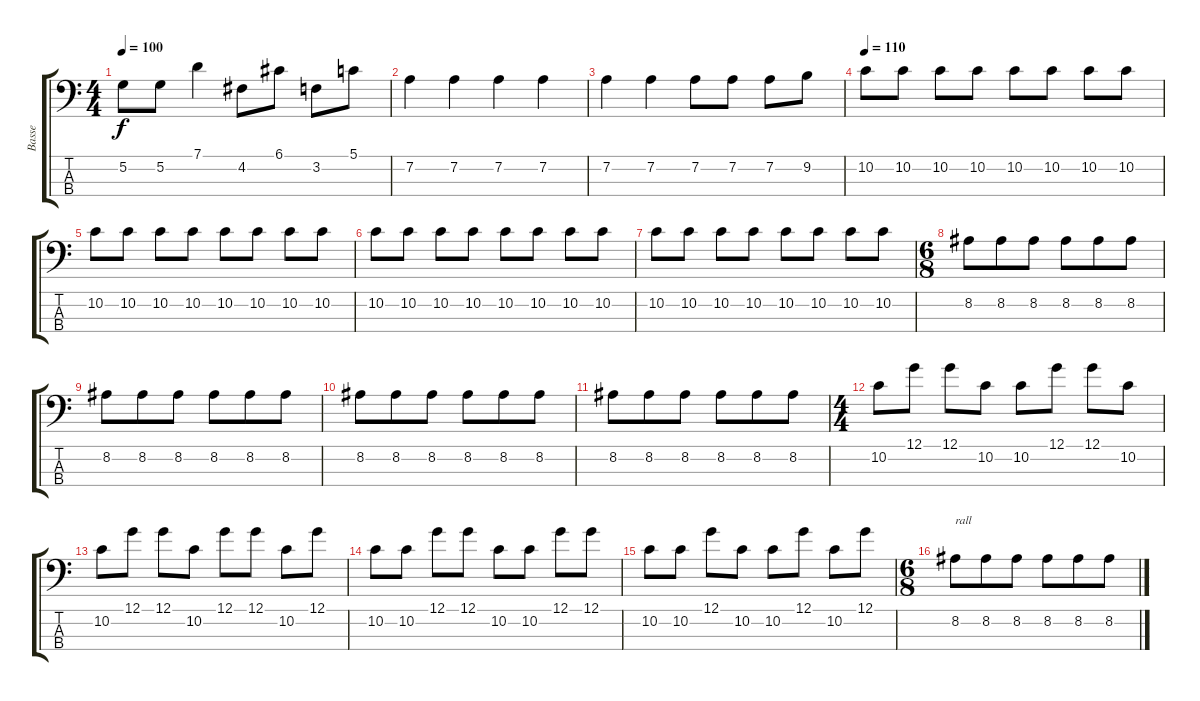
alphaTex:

\track ("Basse" "Basse") {instrument electricbassfinger}
\staff {score tabs}
\tuning (G2 D2 A1 E1) {hide}
\ts (4 4)
\tempo 100
\clef f4
\ks c
5.2{t}.8{dy f} 5.2.8 7.1.4 4.2.8 6.1.8 3.2.8 5.1.8 |
7.2.4 7.2.4 7.2.4 7.2.4 |
7.2.4 7.2.4 7.2.8 7.2.8 7.2.8 9.2.8 |
\tempo 110
10.2.8 10.2.8 10.2.8 10.2.8 10.2.8 10.2.8 10.2.8 10.2.8 |
10.2.8 10.2.8 10.2.8 10.2.8 10.2.8 10.2.8 10.2.8 10.2.8 |
10.2.8 10.2.8 10.2.8 10.2.8 10.2.8 10.2.8 10.2.8 10.2.8 |
10.2.8 10.2.8 10.2.8 10.2.8 10.2.8 10.2.8 10.2.8 10.2.8 |
\ts (6 8)
8.2.8 8.2.8 8.2.8 8.2.8 8.2.8 8.2.8 |
8.2.8 8.2.8 8.2.8 8.2.8 8.2.8 8.2.8 |
8.2.8 8.2.8 8.2.8 8.2.8 8.2.8 8.2.8 |
8.2.8 8.2.8 8.2.8 8.2.8 8.2.8 8.2.8 |
\ts (4 4)
10.2.8 12.1.8 12.1.8 10.2.8 10.2.8 12.1.8 12.1.8 10.2.8 |
10.2.8 12.1.8 12.1.8 10.2.8 12.1.8 12.1.8 10.2.8 12.1.8 |
10.2.8 10.2.8 12.1.8 12.1.8 10.2.8 10.2.8 12.1.8 12.1.8 |
10.2.8 10.2.8 12.1.8 10.2.8 10.2.8 12.1.8 10.2.8 12.1.8 |
\ts (6 8)
8.2.8{txt "rall"} 8.2.8 8.2.8 8.2.8 8.2.8 8.2.8
